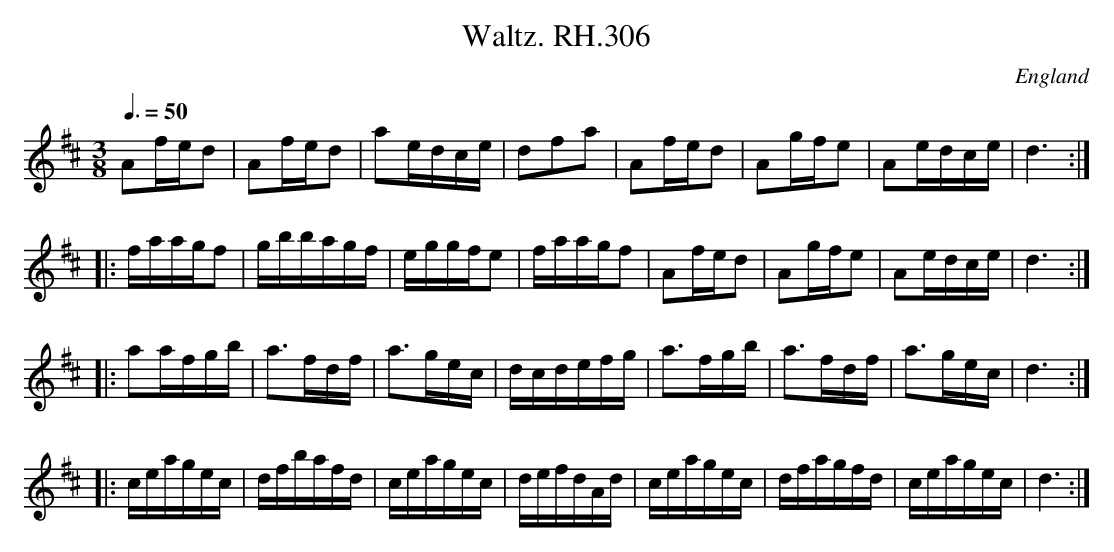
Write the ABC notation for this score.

X:1
T:Waltz. RH.306
L:1/16
M:3/8
O:England
Q:3/8=50
K:D
A2fed2|A2fed2|a2edce|d2f2a2|\
A2fed2|A2gfe2|A2edce|d6:|!
|:faagf2|gbbagf|eggfe2|faagf2|\
A2fed2|A2gfe2|A2edce|d6:|!
|:a2afgb|a3fdf|a3gec|dcdefg|\
a3fgb|a3fdf|a3gec|d6:|!
|:ceagec|dfbafd|ceagec|defdAd|\
ceagec|dfagfd|ceagec|d6:|
